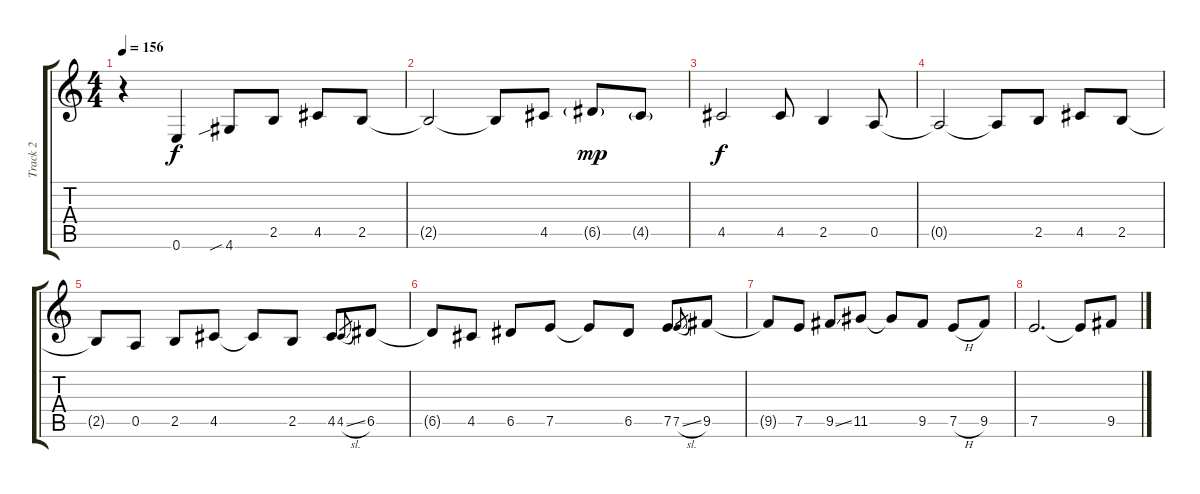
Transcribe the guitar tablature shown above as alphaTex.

\track ("Track 2" "Track 2") {instrument overdrivenguitar}
\staff {score tabs}
\tuning (E4 B3 G3 D3 A2 E2) {hide}
\ts (4 4)
\tempo 156
\clef g2
\ks c
r.4{dy f} 0.6.4{instrument distortionguitar} 4.6{sib}.8{instrument distortionguitar} 2.5.8 4.5.8 2.5.8 |
2.5{t}.2 2.5{t}.8 4.5.8 6.5{g}.8{dy mp} 4.5{g}.8 |
4.5.2{dy f} 4.5.8 2.5.4 0.5.8 |
0.5{t}.2 0.5{t}.8 2.5.8 4.5.8 2.5.8 |
2.5{t}.8 0.5.8 2.5.8 4.5.8 4.5{t}.8 2.5.8 4.5.8 4.5{sl}.8{gr} 6.5.8 |
6.5{t}.8 4.5.8 6.5.8 7.5.8 7.5{t}.8 6.5.8 7.5.8 7.5{sl}.8{gr} 9.5.8 |
9.5{t}.8 7.5.8 9.5{ss}.8 11.5.8 11.5{t}.8 9.5.8 7.5{h}.8 9.5.8 |
7.5.2{d} 7.5{t}.8 9.5.8
